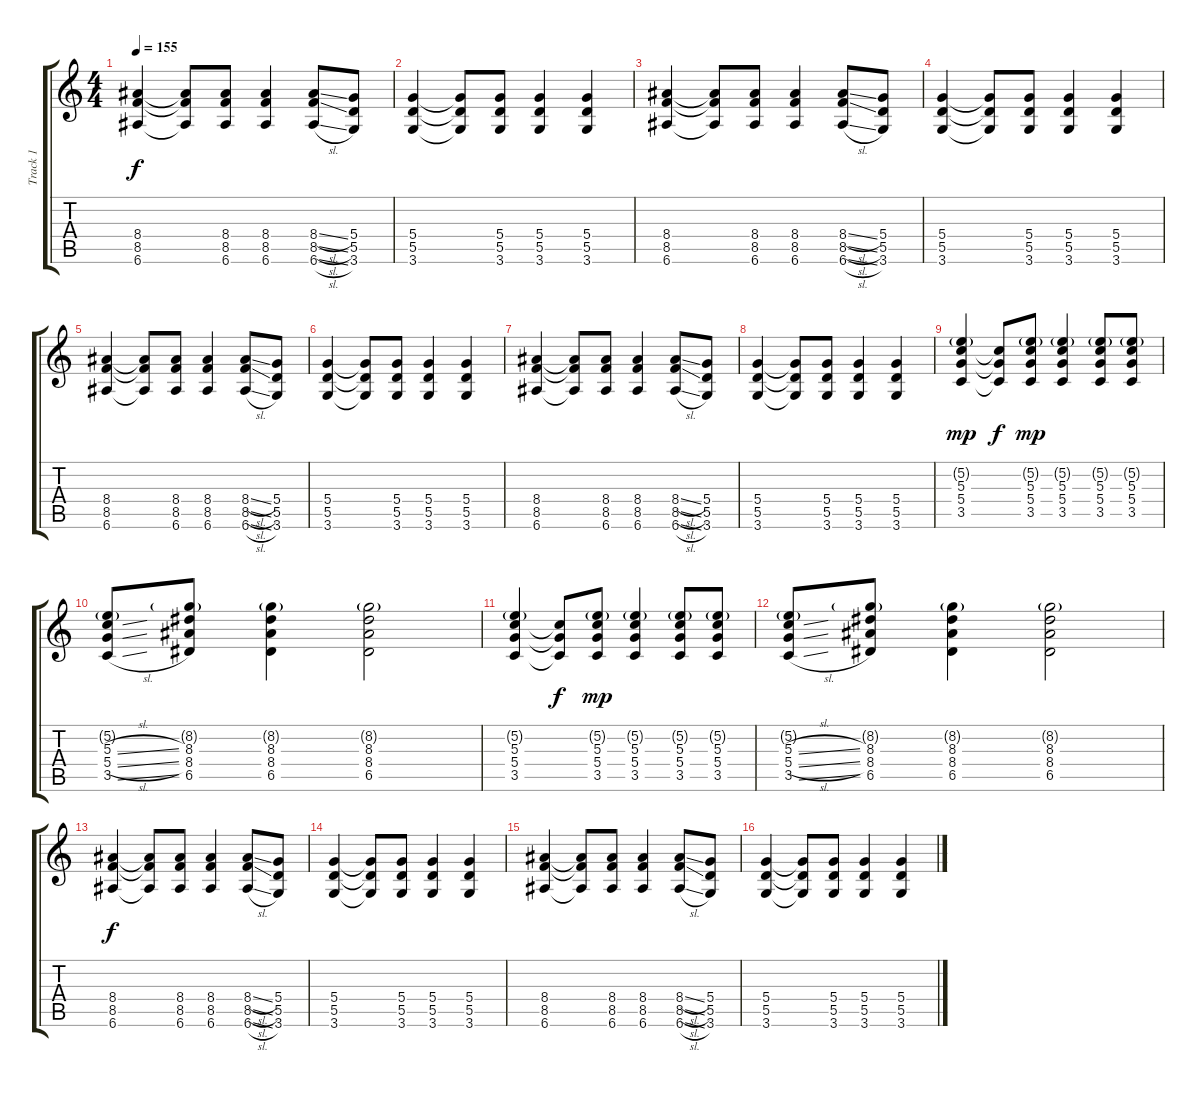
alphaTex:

\track ("Track 1" "Track 1") {instrument overdrivenguitar}
\staff {score tabs}
\tuning (E4 B3 G3 D3 A2 E2) {hide}
\ts (4 4)
\tempo 155
\clef g2
\ks c
(8.4 8.5 6.6).4{dy f} (8.4{t} 8.5{t} 6.6{t}).8 (8.4 8.5 6.6).8 (8.4 8.5 6.6).4 (8.4{sl} 8.5{sl} 6.6{sl}).8 (5.4 5.5 3.6).8 |
(5.4 5.5 3.6).4 (5.4{t} 5.5{t} 3.6{t}).8 (5.4 5.5 3.6).8 (5.4 5.5 3.6).4 (5.4 5.5 3.6).4 |
(8.4 8.5 6.6).4 (8.4{t} 8.5{t} 6.6{t}).8 (8.4 8.5 6.6).8 (8.4 8.5 6.6).4 (8.4{sl} 8.5{sl} 6.6{sl}).8 (5.4 5.5 3.6).8 |
(5.4 5.5 3.6).4 (5.4{t} 5.5{t} 3.6{t}).8 (5.4 5.5 3.6).8 (5.4 5.5 3.6).4 (5.4 5.5 3.6).4 |
(8.4 8.5 6.6).4 (8.4{t} 8.5{t} 6.6{t}).8 (8.4 8.5 6.6).8 (8.4 8.5 6.6).4 (8.4{sl} 8.5{sl} 6.6{sl}).8 (5.4 5.5 3.6).8 |
(5.4 5.5 3.6).4 (5.4{t} 5.5{t} 3.6{t}).8 (5.4 5.5 3.6).8 (5.4 5.5 3.6).4 (5.4 5.5 3.6).4 |
(8.4 8.5 6.6).4 (8.4{t} 8.5{t} 6.6{t}).8 (8.4 8.5 6.6).8 (8.4 8.5 6.6).4 (8.4{sl} 8.5{sl} 6.6{sl}).8 (5.4 5.5 3.6).8 |
(5.4 5.5 3.6).4 (5.4{t} 5.5{t} 3.6{t}).8 (5.4 5.5 3.6).8 (5.4 5.5 3.6).4 (5.4 5.5 3.6).4 |
(5.2{g} 5.3 5.4 3.5).4{dy mp} (5.3{t} 5.4{t} 3.5{t}).8{dy f} (5.2{g} 5.3 5.4 3.5).8{dy mp} (5.2{g} 5.3 5.4 3.5).4 (5.2{g} 5.3 5.4 3.5).8 (5.2{g} 5.3 5.4 3.5).8 |
(5.2{g} 5.3{sl} 5.4{sl} 3.5{sl}).8 (8.2{g} 8.3 8.4 6.5).8 (8.2{g} 8.3 8.4 6.5).4 (8.2{g} 8.3 8.4 6.5).2 |
(5.2{g} 5.3 5.4 3.5).4 (5.3{t} 5.4{t} 3.5{t}).8{dy f} (5.2{g} 5.3 5.4 3.5).8{dy mp} (5.2{g} 5.3 5.4 3.5).4 (5.2{g} 5.3 5.4 3.5).8 (5.2{g} 5.3 5.4 3.5).8 |
(5.2{g} 5.3{sl} 5.4{sl} 3.5{sl}).8 (8.2{g} 8.3 8.4 6.5).8 (8.2{g} 8.3 8.4 6.5).4 (8.2{g} 8.3 8.4 6.5).2 |
(8.4 8.5 6.6).4{dy f} (8.4{t} 8.5{t} 6.6{t}).8 (8.4 8.5 6.6).8 (8.4 8.5 6.6).4 (8.4{sl} 8.5{sl} 6.6{sl}).8 (5.4 5.5 3.6).8 |
(5.4 5.5 3.6).4 (5.4{t} 5.5{t} 3.6{t}).8 (5.4 5.5 3.6).8 (5.4 5.5 3.6).4 (5.4 5.5 3.6).4 |
(8.4 8.5 6.6).4 (8.4{t} 8.5{t} 6.6{t}).8 (8.4 8.5 6.6).8 (8.4 8.5 6.6).4 (8.4{sl} 8.5{sl} 6.6{sl}).8 (5.4 5.5 3.6).8 |
(5.4 5.5 3.6).4 (5.4{t} 5.5{t} 3.6{t}).8 (5.4 5.5 3.6).8 (5.4 5.5 3.6).4 (5.4 5.5 3.6).4
